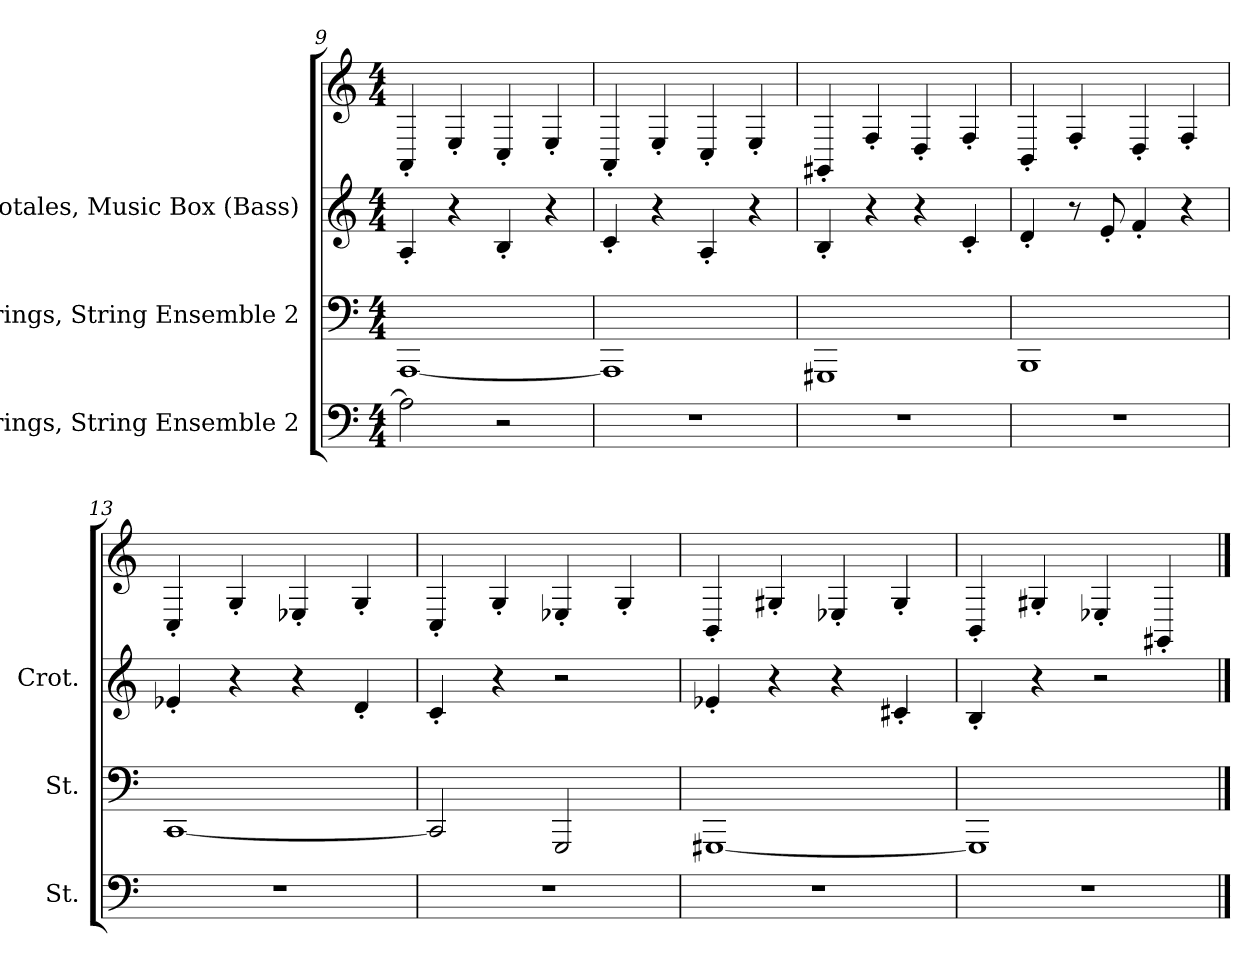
**kern	**kern	**kern	**kern
*part3	*part2	*part1	*part1
*staff4	*staff3	*staff2	*staff1
*I"Strings, String Ensemble 2	*I"Strings, String Ensemble 2	*I"Crotales, Music Box (Bass)	*
*I'St.	*I'St.	*I'Crot.	*
*clefF4	*clefF4	*clefG2	*clefG2
*	*	*ITrd-14c-24	*ITrd-14c-24
*k[]	*k[]	*k[]	*k[]
*M4/4	*M4/4	*M4/4	*M4/4
=9	=9	=9	=9
2A\]	[1AAA	4aa'/	4a'/
.	.	4r	4ee'/
2r	.	4bb'/	4cc'/
.	.	4r	4ee'/
=10	=10	=10	=10
1r	1AAA]	4ccc'/	4a'/
.	.	4r	4ee'/
.	.	4aa'/	4cc'/
.	.	4r	4ee'/
=11	=11	=11	=11
1r	1GGG#X	4bb'/	4g#X'/
.	.	4r	4ff'/
.	.	4r	4dd'/
.	.	4ccc'/	4ff'/
=12	=12	=12	=12
1r	1BBB	4ddd'/	4b'/
.	.	8r	4ff'/
.	.	8eee'/	.
.	.	4fff'/	4dd'/
.	.	4r	4ff'/
!!LO:LB:g=z
=13	=13	=13	=13
1r	[1CC	4eee-X'/	4cc'/
.	.	4r	4gg'/
.	.	4r	4ee-X'/
.	.	4ddd'/	4gg'/
=14	=14	=14	=14
1r	2CC/]	4ccc'/	4cc'/
.	.	4r	4gg'/
.	2GGG/	2r	4ee-X'/
.	.	.	4gg'/
=15	=15	=15	=15
1r	[1GGG#X	4eee-X'/	4b'/
.	.	4r	4gg#X'/
.	.	4r	4ee-X'/
.	.	4ccc#X'/	4gg#'/
=16	=16	=16	=16
*	*	*	*MM83
1r	1GGG#]	4bb'/	4b'/
*	*	*	*MM76
.	.	4r	4gg#X'/
*	*	*	*MM69
.	.	2r	4ee-X'/
*	*	*	*MM62
.	.	.	4g#X'/
*MM55	*MM55	*MM55	*MM55
==	==	==	==
*-	*-	*-	*-
